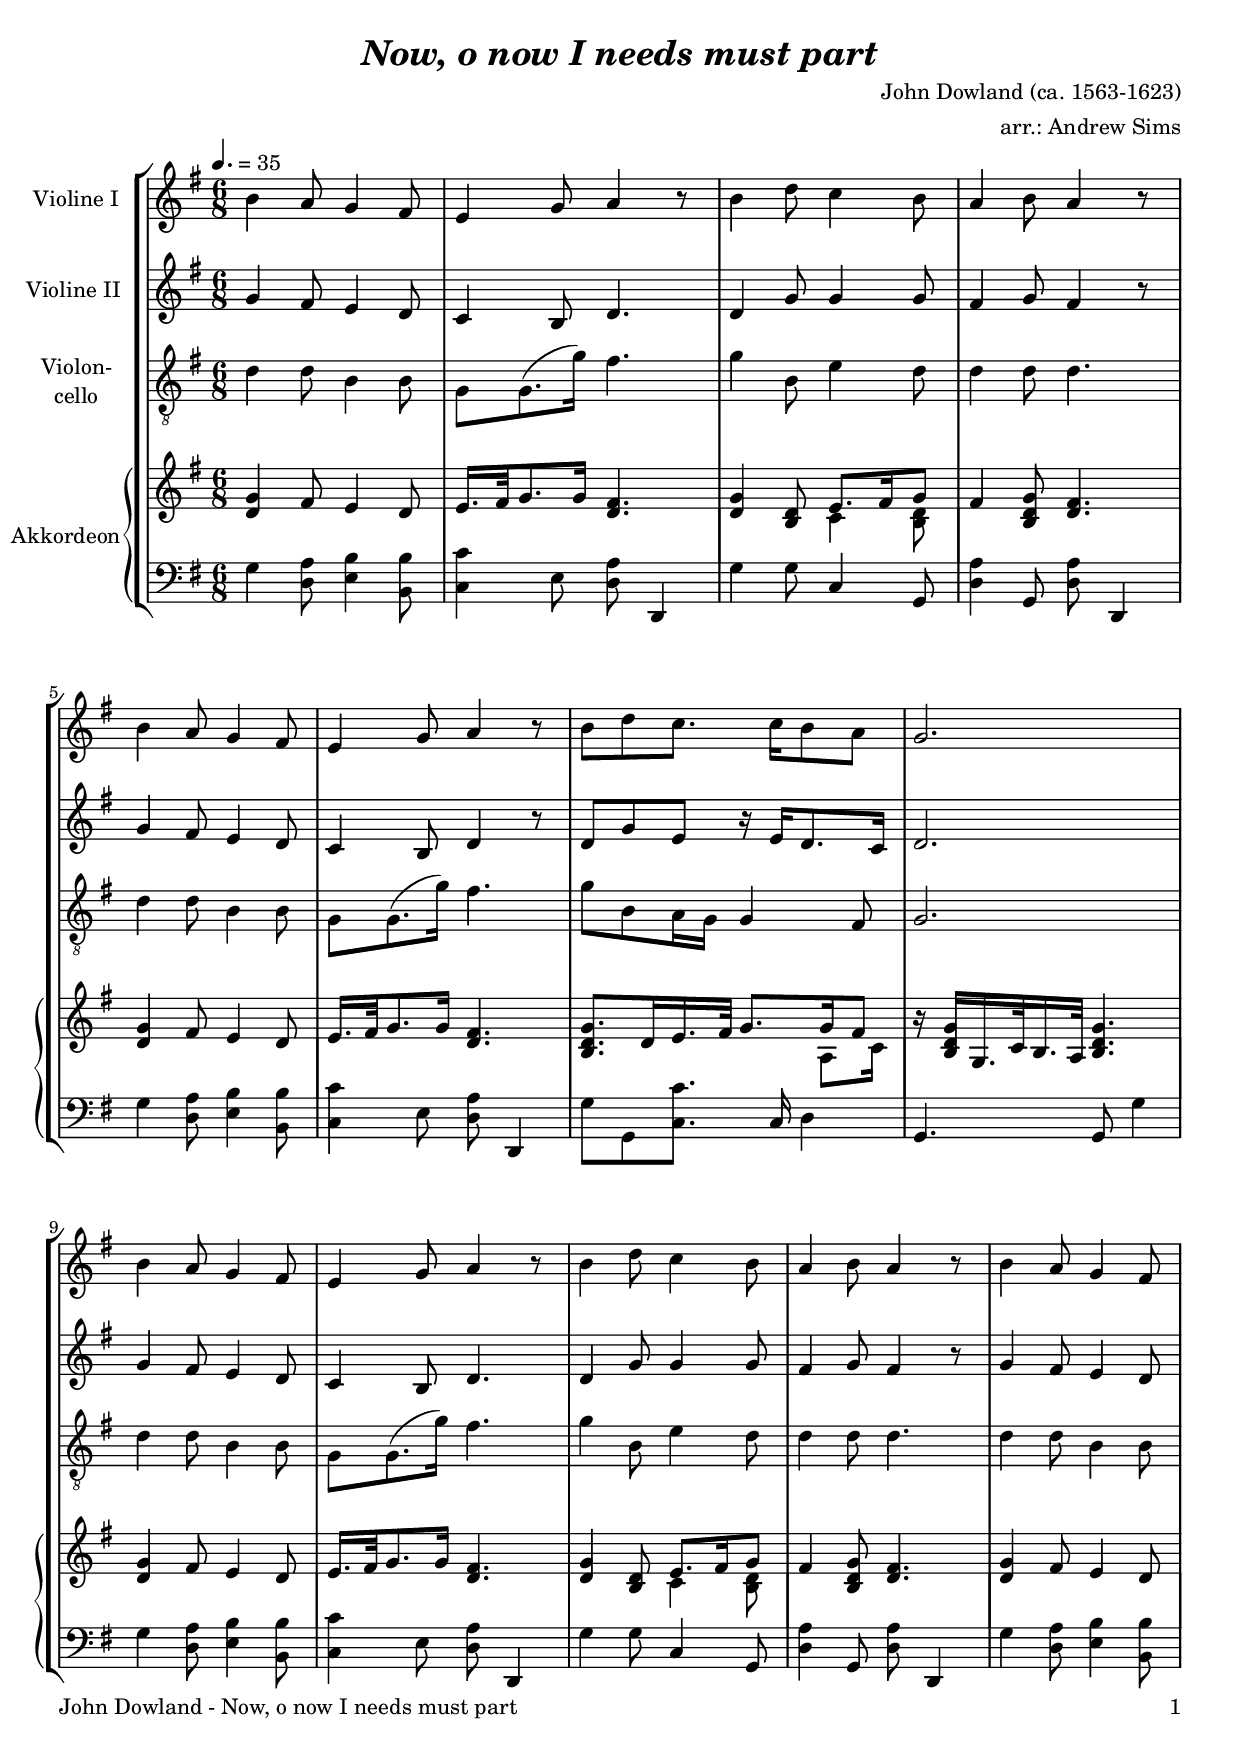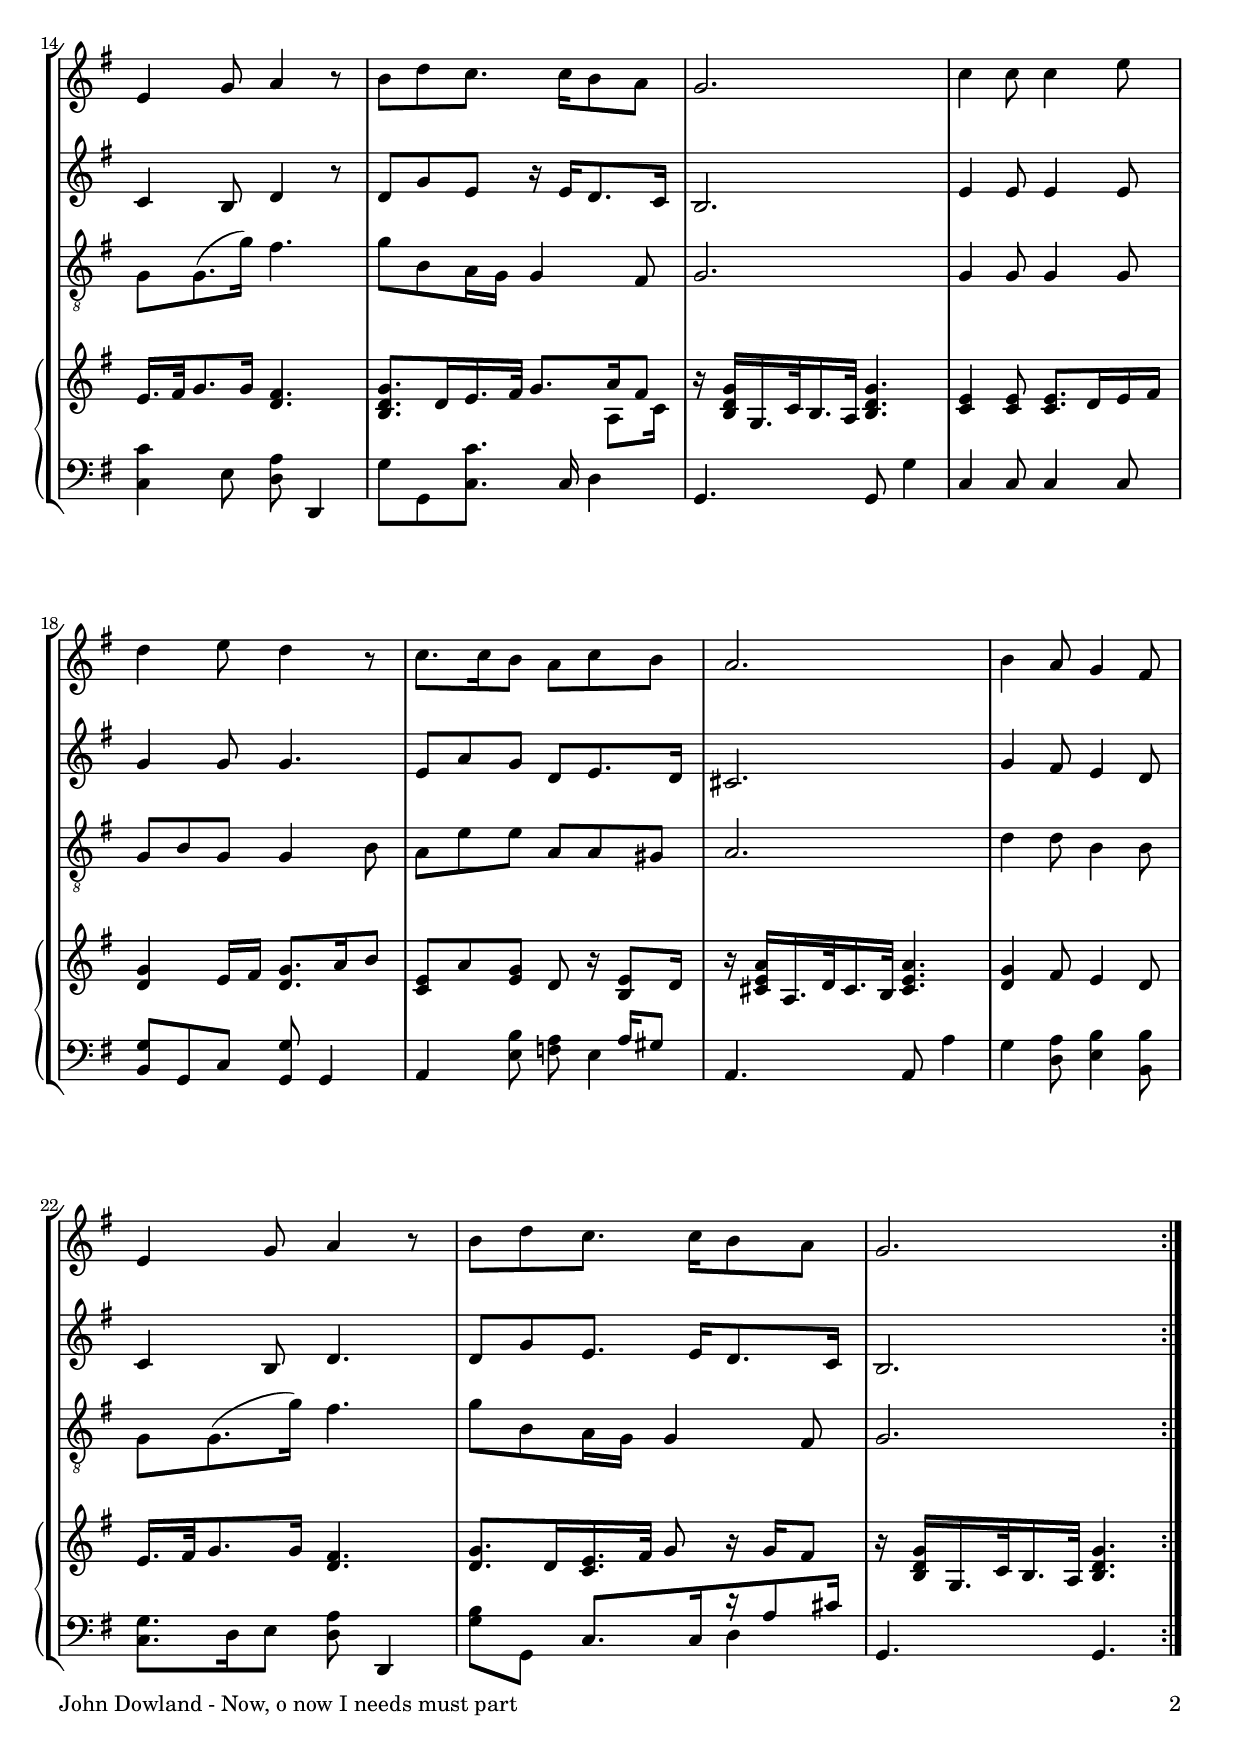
\version "2.24.3"
\include "deutsch.ly"

#(set-global-staff-size 19)

\header {
  title       = \markup \bold \italic "Now, o now I needs must part"
  composer    = "John Dowland (ca. 1563-1623)"
  arranger    = "arr.: Andrew Sims"
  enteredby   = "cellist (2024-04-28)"
%  piece       = ""
}

voiceconsts = {
  \key g \major
  \time 6/8
%  \numericTimeSignature
  \compressEmptyMeasures
% Set default beaming for all staves
%  \set Timing.beamExceptions = #'()
%  \set Timing.baseMoment     = #(ly:make-moment 1 4)
%  \set Timing.beatStructure  = #'(1 1 1 1)
  \tempo 4.=35
}

mivl = "violin"
miba = "cello"
% mikl = "bright acoustic"
% mikl = "church organ"
mikl = "concertina"

va = \relative c'' {
  \voiceconsts

  \repeat volta 2 {
    h4 a8 g4 fis8
    e4 g8 a4 r8
    h4 d8 c4 h8
    a4 h8 a4 r8

    h4 a8 g4 fis8
    e4 g8 a4 r8
    h d c8. c16 h8 a
    g2.

    h4 a8 g4 fis8
    e4 g8 a4 r8
    h4 d8 c4 h8
    a4 h8 a4 r8

    h4 a8 g4 fis8
    e4 g8 a4 r8
    h d c8. c16 h8 a
    g2.

    c4 c8 c4 e8
    d4 e8 d4 r8
    c8. c16 h8 a c h
    a2.

    h4 a8 g4 fis8
    e4 g8 a4 r8
    h d c8. c16 h8 a
    g2.
  }
}

vb = \relative c'' {
  \voiceconsts

  \repeat volta 2 {
    g4 fis8 e4 d8
    c4 h8 d4.
    d4 g8 g4 g8
    fis4 g8 fis4 r8

    g4 fis8 e4 d8
    c4 h8 d4 r8
    d g e r16 e d8. c16
    d2.

    g4 fis8 e4 d8
    c4 h8 d4.
    d4 g8 g4 g8
    fis4 g8 fis4 r8

    g4 fis8 e4 d8
    c4 h8 d4 r8
    d g e r16 e d8. c16
    h2.

    e4 e8 e4 e8
    g4 g8 g4.
    e8 a g d e8. d16
    cis2.

    g'4 fis8 e4 d8
    c4 h8 d4.
    d8 g e8. e16 d8. c16
    h2.
  }
}

vc = \relative c' {
  \voiceconsts
  \clef "treble_8"

  \repeat volta 2 {
    d4 d8 h4 h8
    g g8.( g'16) fis4.
    g4 h,8 e4 d8
    d4 d8 d4.

    d4 d8 h4 h8
    g g8.( g'16) fis4.
    g8 h, a16 g g4 fis8
    g2.

    d'4 d8 h4 h8
    g g8.( g'16) fis4.
    g4 h,8 e4 d8
    d4 d8 d4.

    d4 d8 h4 h8
    g g8.( g'16) fis4.
    g8 h, a16 g g4 fis8
    g2.

    g4 g8 g4 g8
    g h g g4 h8
    a e' e a, a gis
    a2.

    d4 d8 h4 h8
    g g8.( g'16) fis4.
    g8 h, a16 g g4 fis8
    g2.
  }
}

vd = \relative c' {
  \voiceconsts

  \repeat volta 2 {
    <d g>4 fis8 e4 d8
    e16. fis32 g8. g16 <d fis>4.
    <d g>4 <h d>8 << { e8. fis16 g8 } \\ { c,4 <h d>8 } >>
    fis'4 <h, d g>8 <d fis>4.

    <d g>4 fis8 e4 d8
    e16. fis32 g8. g16 <d fis>4.
    <h d g>8. d16 e16. fis32 << { g8. g16 fis8 } \\ { s8. a,8 c16 } >>
    r <h d g> g16. c32 h16. a32 <h d g>4.

    <d g>4 fis8 e4 d8
    e16. fis32 g8. g16 <d fis>4.
    <d g>4 <h d>8 << { e8. fis16 g8 } \\ { c,4 <h d>8 } >>
    fis'4 <h, d g>8 <d fis>4.

    <d g>4 fis8 e4 d8
    e16. fis32 g8. g16 <d fis>4.
    <h d g>8. d16 e16. fis32 << { g8. a16 fis8 } \\ { s8. a,8 c16 } >>
    r <h d g> g16. c32 h16. a32 <h d g>4.

    <c e>4 <c e>8 <c e>8. d16 e fis
    <d g>4 e16 fis <d g>8. a'16 h8
    <c, e> a' <e g> d r16 <h e>8 d16
    r <cis e a> a16. d32 cis16. h32 <cis e a>4.
    
    <d g>4 fis8 e4 d8
    e16. fis32 g8. g16 <d fis>4.
    <d g>8. d16 <c e>16. fis32 g8 r16 g fis8
    r16 <h, d g> g16. c32 h16. a32 <h d g>4.
  }
}

ve = \relative c' {
  \voiceconsts
  \clef "bass"

  \repeat volta 2 {
    g4 <d a'>8 <e h'>4 <h h'>8
    <c c'>4 e8 <d a'> d,4
    g' g8 c,4 g8
    <d' a'>4 g,8 <d' a'> d,4

    g' <d a'>8 <e h'>4 <h h'>8
    <c c'>4 e8 <d a'> d,4
    g'8 g, <c c'>8. c16 d4
    g,4. g8 g'4

    g <d a'>8 <e h'>4 <h h'>8
    <c c'>4 e8 <d a'> d,4
    g' g8 c,4 g8
    <d' a'>4 g,8 <d' a'> d,4

    g' <d a'>8 <e h'>4 <h h'>8
    <c c'>4 e8 <d a'> d,4
    g'8 g, <c c'>8. c16 d4
    g,4. g8 g'4

    c, c8 c4 c8
    <h g'> g c <g g'> g4
    a <e' h'>8 <f a> << { s16 a gis8 } \\ e4 >>
    a,4. a8 a'4

    g <d a'>8 <e h'>4 <h h'>8
    <c g'>8. d16 e8 <d a'> d,4
    <g' h>8 g, << { c8.[ c16 r a'8 cis16] } \\ { s4 d, } >>
    g,4. g
  }
}


music = \new StaffGroup <<
  \new Staff {
    \set Staff.midiInstrument = \mivl
    \set Staff.instrumentName = \markup \center-column { "Violine I" }
    \transpose g g { \va }
  }

  \new Staff {
    \set Staff.midiInstrument = \mivl
    \set Staff.instrumentName = \markup \center-column { "Violine II" }
    \transpose g g { \vb }
  }

  \new Staff {
    \set Staff.midiInstrument = \miba
    \set Staff.instrumentName = \markup \center-column { "Violon-" "cello" }
    \transpose g g { \vc }
  }

  \new PianoStaff <<
    \set PianoStaff.midiInstrument = \mikl
    \set PianoStaff.instrumentName = \markup \center-column { "Akkordeon" }
    <<
      \new Staff {
	\transpose g g { \vd }
%	\transpose g g { << \vd \\ \ve >> }
      }
      
      %    \new Dynamics \vdy
      
      \new Staff {
	\transpose g g { \ve }
%	\transpose g g { << \vf \\ \vg >> }
      }
    >>  
  >>
>>

\book {
  \paper {
    print-page-number = ##t
    print-first-page-number = ##t
    ragged-last-bottom = ##f
    oddHeaderMarkup = \markup \null
    evenHeaderMarkup = \markup \null
    oddFooterMarkup = \markup {
      \fill-line {
        \if \should-print-page-number
        "John Dowland - Now, o now I needs must part" \fromproperty #'page:page-number-string
      }
    }
    evenFooterMarkup = \oddFooterMarkup
  } \score {
    \music
    \layout {}
  }

  \score {
    \unfoldRepeats \music

    \midi {
      \context {
        \Score
      }
    }
  }
}
